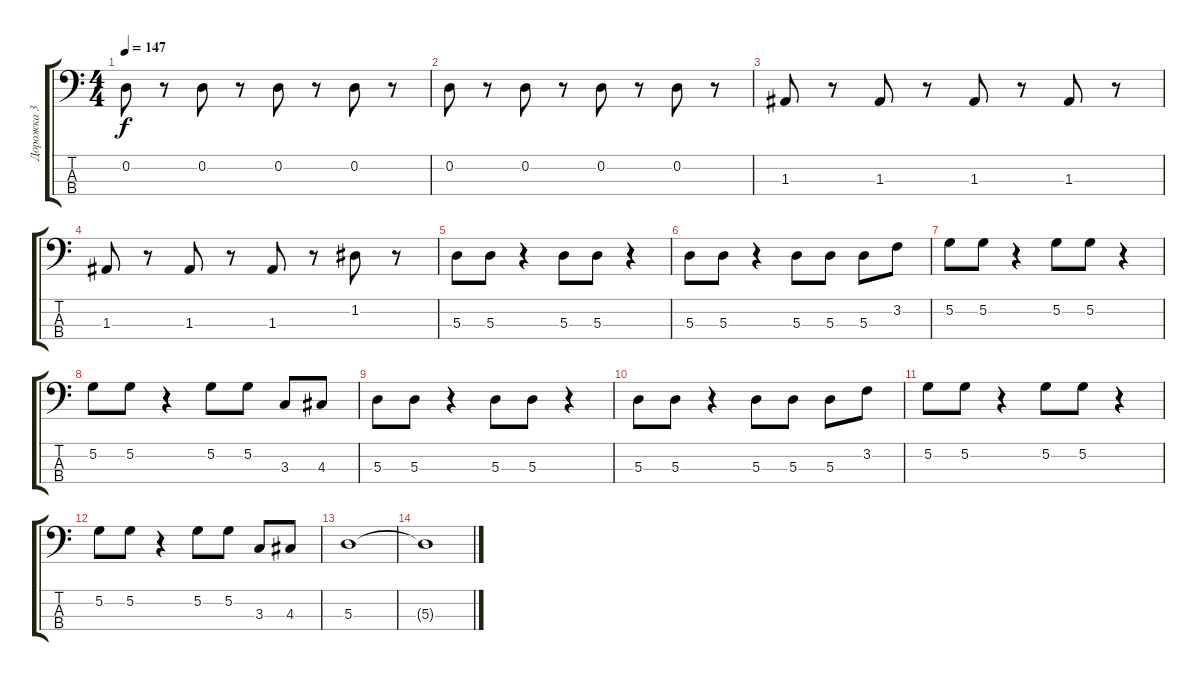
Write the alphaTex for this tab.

\track ("Дорожка 3" "Дорожка 3") {instrument electricbasspick}
\staff {score tabs}
\tuning (G2 D2 A1 E1) {hide}
\ts (4 4)
\tempo 147
\clef f4
\ks c
0.2.8{dy f} r.8 0.2.8 r.8 0.2.8 r.8 0.2.8 r.8 |
0.2.8 r.8 0.2.8 r.8 0.2.8 r.8 0.2.8 r.8 |
1.3.8 r.8 1.3.8 r.8 1.3.8 r.8 1.3.8 r.8 |
1.3.8 r.8 1.3.8 r.8 1.3.8 r.8 1.2.8 r.8 |
5.3.8 5.3.8 r.4 5.3.8 5.3.8 r.4 |
5.3.8 5.3.8 r.4 5.3.8 5.3.8 5.3.8 3.2.8 |
5.2.8 5.2.8 r.4 5.2.8 5.2.8 r.4 |
5.2.8 5.2.8 r.4 5.2.8 5.2.8 3.3.8 4.3.8 |
5.3.8 5.3.8 r.4 5.3.8 5.3.8 r.4 |
5.3.8 5.3.8 r.4 5.3.8 5.3.8 5.3.8 3.2.8 |
5.2.8 5.2.8 r.4 5.2.8 5.2.8 r.4 |
5.2.8 5.2.8 r.4 5.2.8 5.2.8 3.3.8 4.3.8 |
5.3.1 |
5.3{t}.1
